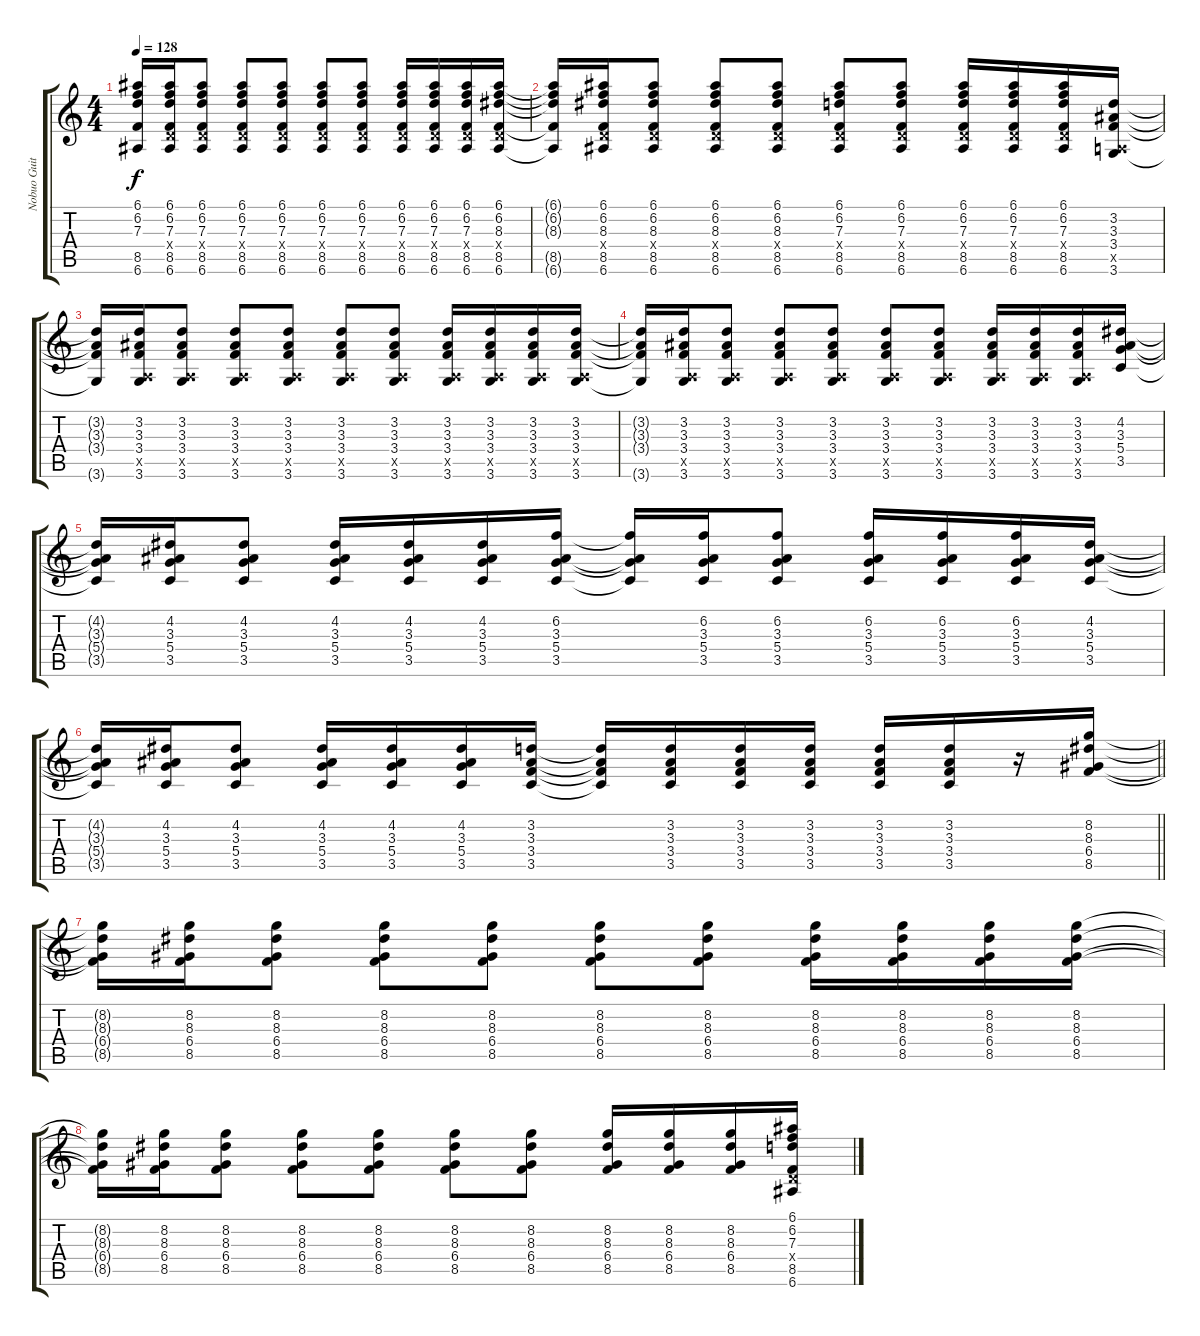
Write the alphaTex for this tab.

\track ("Nobuo Guitar II" "Nobuo Guit") {instrument distortionguitar}
\staff {score tabs}
\tuning (E4 B3 G3 D3 A2 E2) {hide}
\ts (4 4)
\tempo 128
\clef g2
\ks c
(6.1{t} 6.2{t} 7.3{t} 8.5{t} 6.6{t}).16{dy f} (6.1 6.2 7.3 0.4{x} 8.5 6.6).16 (6.1 6.2 7.3 0.4{x} 8.5 6.6).8 (6.1 6.2 7.3 0.4{x} 8.5 6.6).8 (6.1 6.2 7.3 0.4{x} 8.5 6.6).8 (6.1 6.2 7.3 0.4{x} 8.5 6.6).8 (6.1 6.2 7.3 0.4{x} 8.5 6.6).8 (6.1 6.2 7.3 0.4{x} 8.5 6.6).16 (6.1 6.2 7.3 0.4{x} 8.5 6.6).16 (6.1 6.2 7.3 0.4{x} 8.5 6.6).16 (6.1 6.2 8.3 0.4{x} 8.5 6.6).16 |
(6.1{t} 6.2{t} 8.3{t} 8.5{t} 6.6{t}).16 (6.1 6.2 8.3 0.4{x} 8.5 6.6).16 (6.1 6.2 8.3 0.4{x} 8.5 6.6).8 (6.1 6.2 8.3 0.4{x} 8.5 6.6).8 (6.1 6.2 8.3 0.4{x} 8.5 6.6).8 (6.1 6.2 7.3 0.4{x} 8.5 6.6).8 (6.1 6.2 7.3 0.4{x} 8.5 6.6).8 (6.1 6.2 7.3 0.4{x} 8.5 6.6).16 (6.1 6.2 7.3 0.4{x} 8.5 6.6).16 (6.1 6.2 7.3 0.4{x} 8.5 6.6).16 (3.2 3.3 3.4 0.5{x} 3.6).16 |
(3.2{t} 3.3{t} 3.4{t} 3.6{t}).16 (3.2 3.3 3.4 0.5{x} 3.6).16 (3.2 3.3 3.4 0.5{x} 3.6).8 (3.2 3.3 3.4 0.5{x} 3.6).8 (3.2 3.3 3.4 0.5{x} 3.6).8 (3.2 3.3 3.4 0.5{x} 3.6).8 (3.2 3.3 3.4 0.5{x} 3.6).8 (3.2 3.3 3.4 0.5{x} 3.6).16 (3.2 3.3 3.4 0.5{x} 3.6).16 (3.2 3.3 3.4 0.5{x} 3.6).16 (3.2 3.3 3.4 0.5{x} 3.6).16 |
(3.2{t} 3.3{t} 3.4{t} 3.6{t}).16 (3.2 3.3 3.4 0.5{x} 3.6).16 (3.2 3.3 3.4 0.5{x} 3.6).8 (3.2 3.3 3.4 0.5{x} 3.6).8 (3.2 3.3 3.4 0.5{x} 3.6).8 (3.2 3.3 3.4 0.5{x} 3.6).8 (3.2 3.3 3.4 0.5{x} 3.6).8 (3.2 3.3 3.4 0.5{x} 3.6).16 (3.2 3.3 3.4 0.5{x} 3.6).16 (3.2 3.3 3.4 0.5{x} 3.6).16 (4.2 3.3 5.4 3.5).16 |
(4.2{t} 3.3{t} 5.4{t} 3.5{t}).16 (4.2 3.3 5.4 3.5).16 (4.2 3.3 5.4 3.5).8 (4.2 3.3 5.4 3.5).16 (4.2 3.3 5.4 3.5).16 (4.2 3.3 5.4 3.5).16 (6.2 3.3 5.4 3.5).16 (6.2{t} 3.3{t} 5.4{t} 3.5{t}).16 (6.2 3.3 5.4 3.5).16 (6.2 3.3 5.4 3.5).8 (6.2 3.3 5.4 3.5).16 (6.2 3.3 5.4 3.5).16 (6.2 3.3 5.4 3.5).16 (4.2 3.3 5.4 3.5).16 |
\barLineRight lightlight
(4.2{t} 3.3{t} 5.4{t} 3.5{t}).16 (4.2 3.3 5.4 3.5).16 (4.2 3.3 5.4 3.5).8 (4.2 3.3 5.4 3.5).16 (4.2 3.3 5.4 3.5).16 (4.2 3.3 5.4 3.5).16 (3.2 3.3 3.4 3.5).16 (3.2{t} 3.3{t} 3.4{t} 3.5{t}).16 (3.2 3.3 3.4 3.5).16 (3.2 3.3 3.4 3.5).16 (3.2 3.3 3.4 3.5).16 (3.2 3.3 3.4 3.5).16 (3.2 3.3 3.4 3.5).16 r.16 (8.2 8.3 6.4 8.5).16 |
(8.2{t} 8.3{t} 6.4{t} 8.5{t}).16 (8.2 8.3 6.4 8.5).16 (8.2 8.3 6.4 8.5).8 (8.2 8.3 6.4 8.5).8 (8.2 8.3 6.4 8.5).8 (8.2 8.3 6.4 8.5).8 (8.2 8.3 6.4 8.5).8 (8.2 8.3 6.4 8.5).16 (8.2 8.3 6.4 8.5).16 (8.2 8.3 6.4 8.5).16 (8.2 8.3 6.4 8.5).16 |
(8.2{t} 8.3{t} 6.4{t} 8.5{t}).16 (8.2 8.3 6.4 8.5).16 (8.2 8.3 6.4 8.5).8 (8.2 8.3 6.4 8.5).8 (8.2 8.3 6.4 8.5).8 (8.2 8.3 6.4 8.5).8 (8.2 8.3 6.4 8.5).8 (8.2 8.3 6.4 8.5).16 (8.2 8.3 6.4 8.5).16 (8.2 8.3 6.4 8.5).16 (6.1 6.2 7.3 0.4{x} 8.5 6.6).16
